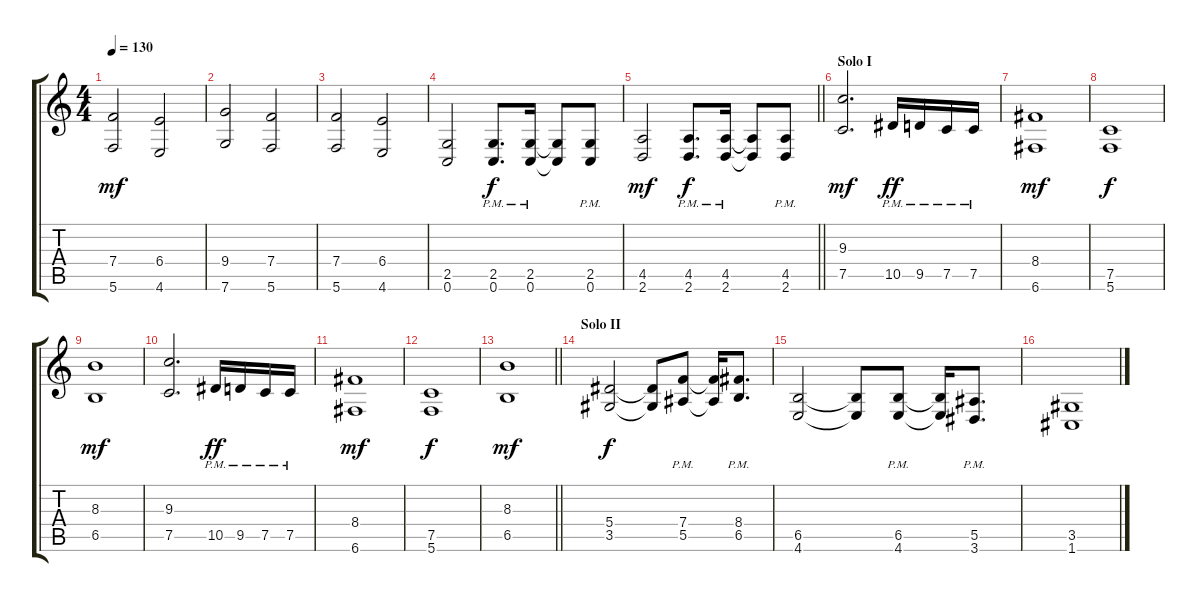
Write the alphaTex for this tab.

\track "" {instrument distortionguitar}
\staff {score tabs}
\tuning (C4 G3 Eb3 Bb2 F2 C2) {hide}
\ts (4 4)
\tempo 130
\clef g2
\ks c
(7.4 5.6).2{dy mf} (6.4 4.6).2 |
(9.4 7.6).2 (7.4 5.6).2 |
(7.4 5.6).2 (6.4 4.6).2 |
(2.5 0.6).2 (2.5{pm} 0.6{pm}).8{d dy f} (2.5{pm} 0.6{pm}).16 (2.5{t} 0.6{t}).8 (2.5{pm} 0.6{pm}).8 |
\barLineRight lightlight
(4.5 2.6).2{dy mf} (4.5{pm} 2.6{pm}).8{d dy f} (4.5{pm} 2.6{pm}).16 (4.5{t} 2.6{t}).8 (4.5{pm} 2.6{pm}).8 |
\section ("" "Solo I")
(9.3 7.5).2{d dy mf} 10.5{pm}.16{dy ff} 9.5{pm}.16 7.5{pm}.16 7.5{pm}.16 |
(8.4 6.6).1{dy mf} |
(7.5 5.6).1{dy f} |
(8.3 6.5).1{dy mf} |
(9.3 7.5).2{d} 10.5{pm}.16{dy ff} 9.5{pm}.16 7.5{pm}.16 7.5{pm}.16 |
(8.4 6.6).1{dy mf} |
(7.5 5.6).1{dy f} |
\barLineRight lightlight
(8.3 6.5).1{dy mf} |
\section ("" "Solo II")
(5.4 3.5).2{dy f volume 12} (5.4{t} 3.5{t}).8 (7.4{pm} 5.5{pm}).8 (7.4{t} 5.5{t}).16 (8.4{pm} 6.5{pm}).8{d} |
(6.5 4.6).2 (6.5{t} 4.6{t}).8 (6.5{pm} 4.6{pm}).8 (6.5{t} 4.6{t}).16 (5.5{pm} 3.6{pm}).8{d} |
(3.5 1.6).1
